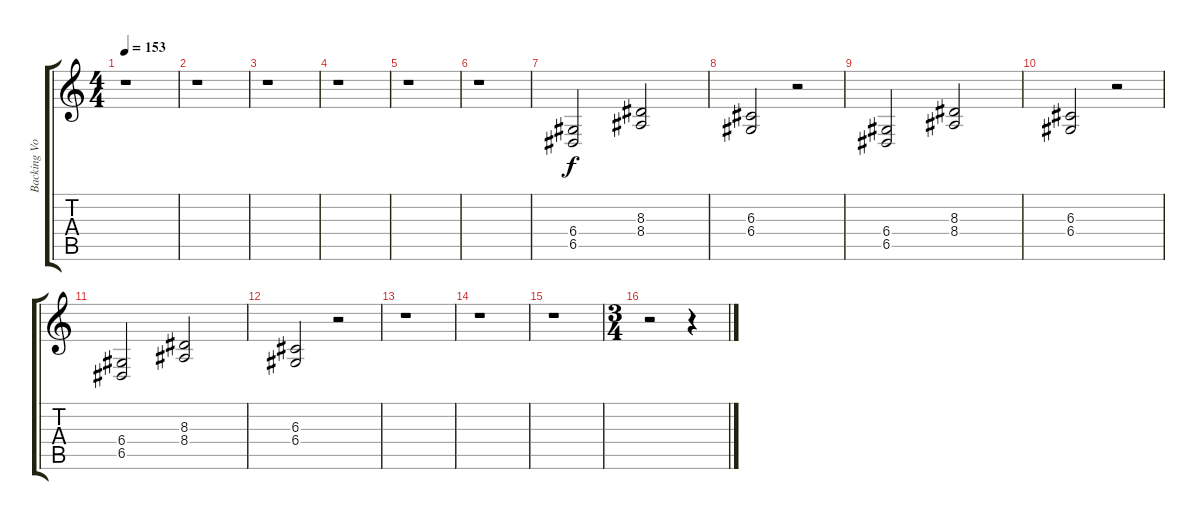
\track ("Backing Vocals" "Backing Vo") {instrument flute}
\staff {score tabs}
\tuning (E4 B3 G3 D3 A2 E2) {hide}
\ts (4 4)
\tempo 153
\clef g2
\ks c
r.1{dy f} |
r.1 |
r.1 |
r.1 |
r.1 |
r.1 |
(6.4 6.5).2 (8.3 8.4).2 |
(6.3 6.4).2 r.2 |
(6.4 6.5).2 (8.3 8.4).2 |
(6.3 6.4).2 r.2 |
(6.4 6.5).2 (8.3 8.4).2 |
(6.3 6.4).2 r.2 |
r.1 |
r.1 |
r.1 |
\ts (3 4)
r.2 r.4
